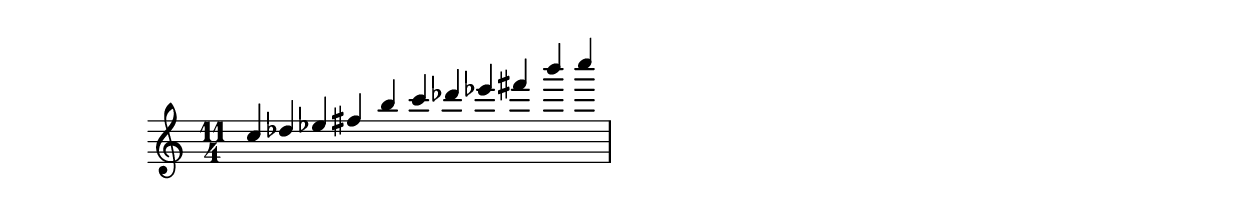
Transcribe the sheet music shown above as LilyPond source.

\version "2.18.2" \score { \new Staff << \new Voice { \set midiInstrument = #"piano" \voiceOne
 \key c \major \time 11/4
\override Voice.TextScript.font-size = #-4
 { c'' des'' ees'' fis'' b'' c''' des''' ees''' fis''' b''' c''''  } 
 } >> \layout { } \midi { \context { \Staff \remove "Staff_performer" }
\context { \Voice \consists "Staff_performer" } \tempo 2 = 60 } }
\paper{oddHeaderMarkup = ##f oddFooterMarkup = ##f}
